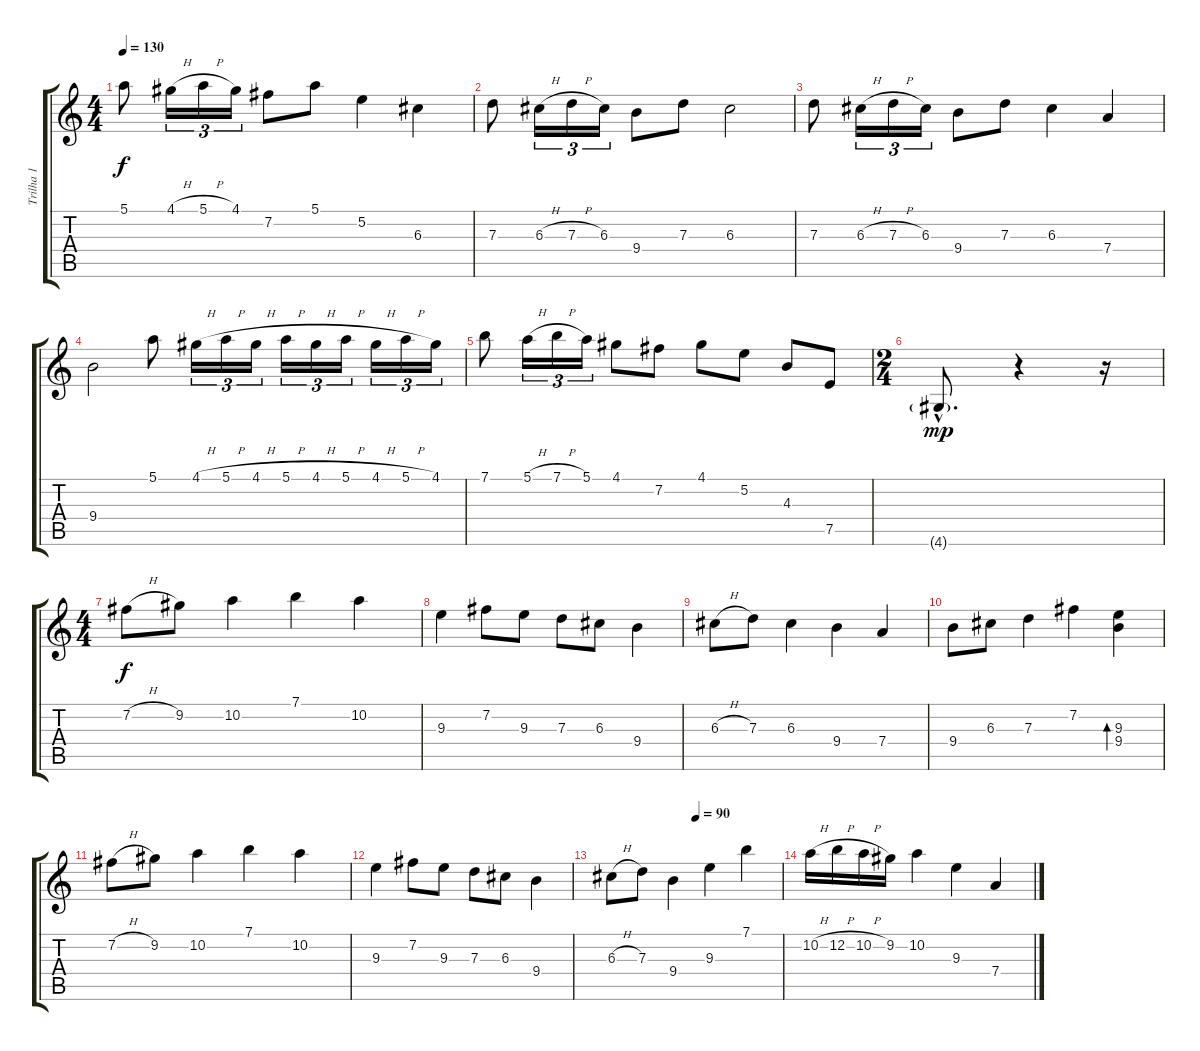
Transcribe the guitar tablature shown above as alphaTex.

\track ("Trilha 1" "Trilha 1") {instrument acousticguitarsteel}
\staff {score tabs}
\tuning (E4 B3 G3 D3 A2 E2) {hide}
\ts (4 4)
\tempo 130
\clef g2
\ks c
5.1.8{dy f} 4.1{h}.16{tu (3 2)} 5.1{h}.16{tu (3 2)} 4.1.16{tu (3 2)} 7.2.8 5.1.8 5.2.4 6.3.4 |
7.3.8 6.3{h}.16{tu (3 2)} 7.3{h}.16{tu (3 2)} 6.3.16{tu (3 2)} 9.4.8 7.3.8 6.3.2 |
7.3.8 6.3{h}.16{tu (3 2)} 7.3{h}.16{tu (3 2)} 6.3.16{tu (3 2)} 9.4.8 7.3.8 6.3.4 7.4.4 |
9.4.2 5.1.8 4.1{h}.16{tu (3 2)} 5.1{h}.16{tu (3 2)} 4.1{h}.16{tu (3 2)} 5.1{h}.16{tu (3 2)} 4.1{h}.16{tu (3 2)} 5.1{h}.16{tu (3 2)} 4.1{h}.16{tu (3 2)} 5.1{h}.16{tu (3 2)} 4.1.16{tu (3 2)} |
7.1.8 5.1{h}.16{tu (3 2)} 7.1{h}.16{tu (3 2)} 5.1.16{tu (3 2)} 4.1.8 7.2.8 4.1.8 5.2.8 4.3.8 7.5.8 |
\ts (2 4)
4.6{g hac}.8{d dy mp} r.4 r.16 |
\ts (4 4)
7.2{h}.8{dy f} 9.2.8 10.2.4 7.1.4 10.2.4 |
9.3.4 7.2.8 9.3.8 7.3.8 6.3.8 9.4.4 |
6.3{h}.8 7.3.8 6.3.4 9.4.4 7.4.4 |
9.4.8 6.3.8 7.3.4 7.2.4 (9.3 9.4).4{bd 480} |
7.2{h}.8 9.2.8 10.2.4 7.1.4 10.2.4 |
9.3.4 7.2.8 9.3.8 7.3.8 6.3.8 9.4.4 |
\tempo (90 0.5)
6.3{h}.8 7.3.8 9.4.4 9.3.4 7.1.4 |
10.2{h}.16 12.2{h}.16 10.2{h}.16 9.2.16 10.2.4 9.3.4 7.4.4
